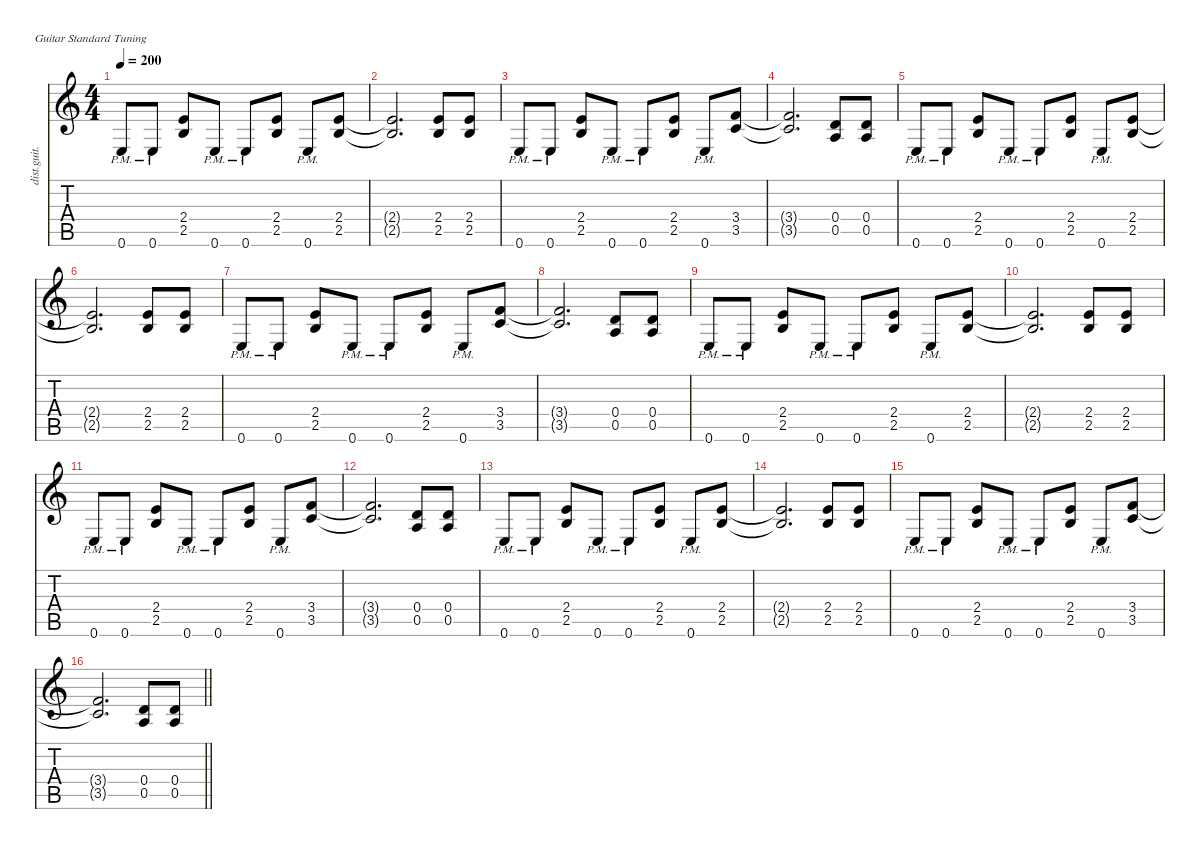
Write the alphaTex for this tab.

\defaultSystemsLayout 4
\hideDynamics
\bracketExtendMode nobrackets
\otherSystemsTrackNameOrientation horizontal
\track ("James Hetfield (Guitar)" "dist.guit.") {instrument distortionguitar}
\staff {score tabs}
\tuning (E4 B3 G3 D3 A2 E2)
\ts (4 4)
\tempo 200
\clef g2
\ks c
0.6{pm}.8{dy f beam Up} 0.6{pm}.8{beam Up} (2.4 2.5).8{beam Up} 0.6{pm}.8{beam Up} 0.6{pm}.8{beam Up} (2.4 2.5).8{beam Up} 0.6{pm}.8{beam Up} (2.4 2.5).8{beam Up} |
(2.4{t} 2.5{t}).2{d beam Up} (2.4 2.5).8{beam Up} (2.4 2.5).8{beam Up} |
0.6{pm}.8{beam Up} 0.6{pm}.8{beam Up} (2.4 2.5).8{beam Up} 0.6{pm}.8{beam Up} 0.6{pm}.8{beam Up} (2.4 2.5).8{beam Up} 0.6{pm}.8{beam Up} (3.4 3.5).8{beam Up} |
(3.4{t} 3.5{t}).2{d beam Up} (0.4 0.5).8{beam Up} (0.4 0.5).8{beam Up} |
0.6{pm}.8{beam Up} 0.6{pm}.8{beam Up} (2.4 2.5).8{beam Up} 0.6{pm}.8{beam Up} 0.6{pm}.8{beam Up} (2.4 2.5).8{beam Up} 0.6{pm}.8{beam Up} (2.4 2.5).8{beam Up} |
(2.4{t} 2.5{t}).2{d beam Up} (2.4 2.5).8{beam Up} (2.4 2.5).8{beam Up} |
0.6{pm}.8{beam Up} 0.6{pm}.8{beam Up} (2.4 2.5).8{beam Up} 0.6{pm}.8{beam Up} 0.6{pm}.8{beam Up} (2.4 2.5).8{beam Up} 0.6{pm}.8{beam Up} (3.4 3.5).8{beam Up} |
(3.4{t} 3.5{t}).2{d beam Up} (0.4 0.5).8{beam Up} (0.4 0.5).8{beam Up} |
0.6{pm}.8{beam Up} 0.6{pm}.8{beam Up} (2.4 2.5).8{beam Up} 0.6{pm}.8{beam Up} 0.6{pm}.8{beam Up} (2.4 2.5).8{beam Up} 0.6{pm}.8{beam Up} (2.4 2.5).8{beam Up} |
(2.4{t} 2.5{t}).2{d beam Up} (2.4 2.5).8{beam Up} (2.4 2.5).8{beam Up} |
0.6{pm}.8{beam Up} 0.6{pm}.8{beam Up} (2.4 2.5).8{beam Up} 0.6{pm}.8{beam Up} 0.6{pm}.8{beam Up} (2.4 2.5).8{beam Up} 0.6{pm}.8{beam Up} (3.4 3.5).8{beam Up} |
(3.4{t} 3.5{t}).2{d beam Up} (0.4 0.5).8{beam Up} (0.4 0.5).8{beam Up} |
0.6{pm}.8{beam Up} 0.6{pm}.8{beam Up} (2.4 2.5).8{beam Up} 0.6{pm}.8{beam Up} 0.6{pm}.8{beam Up} (2.4 2.5).8{beam Up} 0.6{pm}.8{beam Up} (2.4 2.5).8{beam Up} |
(2.4{t} 2.5{t}).2{d beam Up} (2.4 2.5).8{beam Up} (2.4 2.5).8{beam Up} |
0.6{pm}.8{beam Up} 0.6{pm}.8{beam Up} (2.4 2.5).8{beam Up} 0.6{pm}.8{beam Up} 0.6{pm}.8{beam Up} (2.4 2.5).8{beam Up} 0.6{pm}.8{beam Up} (3.4 3.5).8{beam Up} |
\barLineRight lightlight
(3.4{t} 3.5{t}).2{d beam Up} (0.4 0.5).8{beam Up} (0.4 0.5).8{beam Up}
